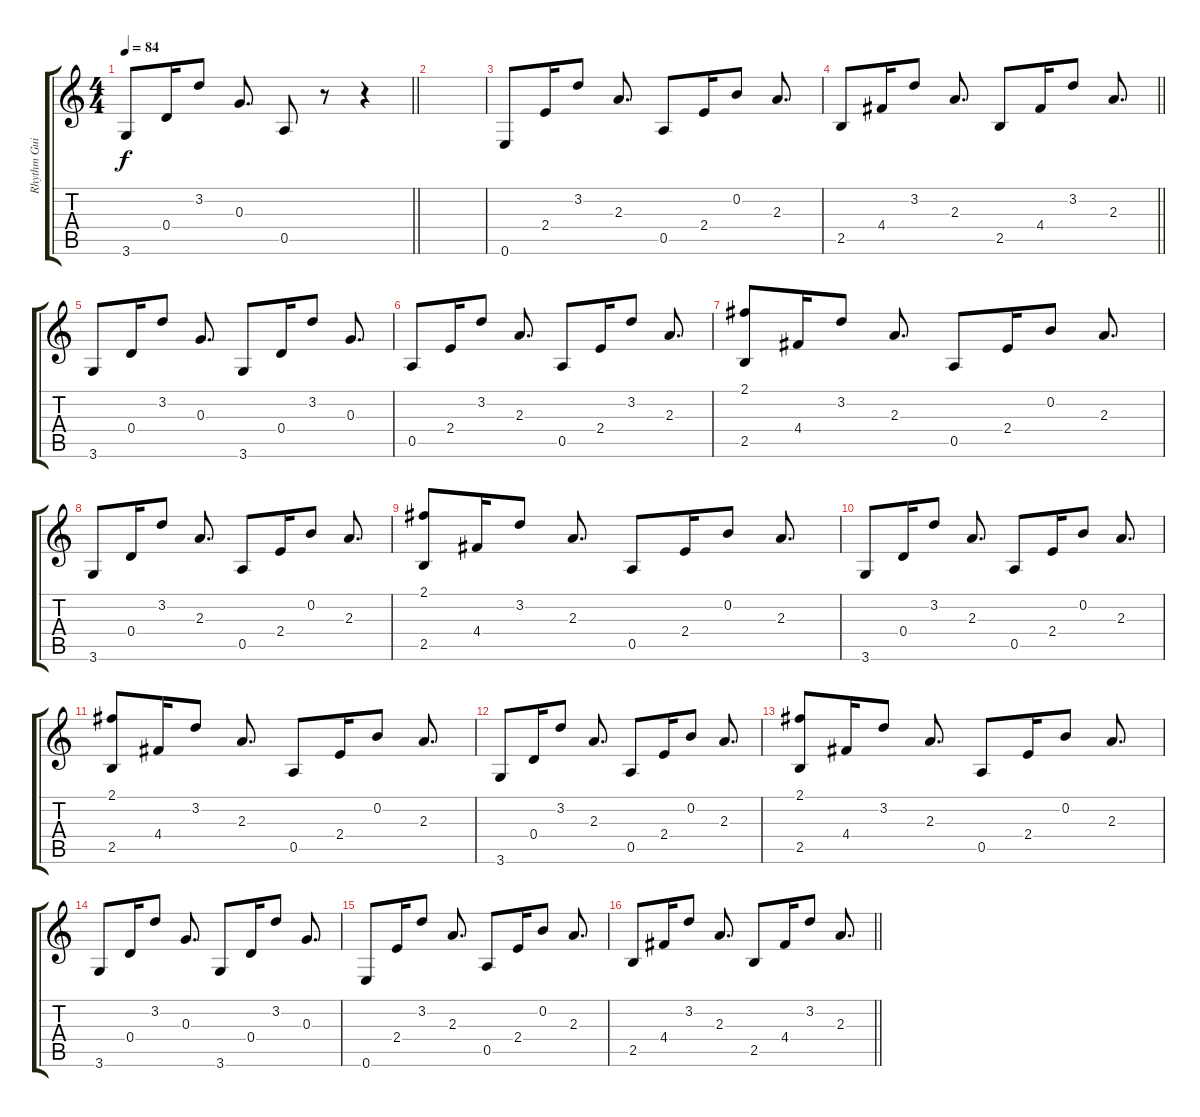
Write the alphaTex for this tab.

\track ("Rhythm Guitar" "Rhythm Gui") {instrument acousticguitarsteel}
\staff {score tabs}
\tuning (E4 B3 G3 D3 A2 E2) {hide}
\ts (4 4)
\tempo 84
\clef g2
\barLineRight lightlight
\ks c
3.6.8{dy f} 0.4.16 3.2.8 0.3.8{d} 0.5.8 r.8 r.4 |
|
0.6.8 2.4.16 3.2.8 2.3.8{d} 0.5.8 2.4.16 0.2.8 2.3.8{d} |
\barLineRight lightlight
2.5.8 4.4.16 3.2.8 2.3.8{d} 2.5.8 4.4.16 3.2.8 2.3.8{d} |
3.6.8 0.4.16 3.2.8 0.3.8{d} 3.6.8 0.4.16 3.2.8 0.3.8{d} |
0.5.8 2.4.16 3.2.8 2.3.8{d} 0.5.8 2.4.16 3.2.8 2.3.8{d} |
(2.1 2.5).8 4.4.16 3.2.8 2.3.8{d} 0.5.8 2.4.16 0.2.8 2.3.8{d} |
3.6.8 0.4.16 3.2.8 2.3.8{d} 0.5.8 2.4.16 0.2.8 2.3.8{d} |
(2.1 2.5).8 4.4.16 3.2.8 2.3.8{d} 0.5.8 2.4.16 0.2.8 2.3.8{d} |
3.6.8 0.4.16 3.2.8 2.3.8{d} 0.5.8 2.4.16 0.2.8 2.3.8{d} |
(2.1 2.5).8 4.4.16 3.2.8 2.3.8{d} 0.5.8 2.4.16 0.2.8 2.3.8{d} |
3.6.8 0.4.16 3.2.8 2.3.8{d} 0.5.8 2.4.16 0.2.8 2.3.8{d} |
(2.1 2.5).8 4.4.16 3.2.8 2.3.8{d} 0.5.8 2.4.16 0.2.8 2.3.8{d} |
3.6.8 0.4.16 3.2.8 0.3.8{d} 3.6.8 0.4.16 3.2.8 0.3.8{d} |
0.6.8 2.4.16 3.2.8 2.3.8{d} 0.5.8 2.4.16 0.2.8 2.3.8{d} |
\barLineRight lightlight
2.5.8 4.4.16 3.2.8 2.3.8{d} 2.5.8 4.4.16 3.2.8 2.3.8{d}
